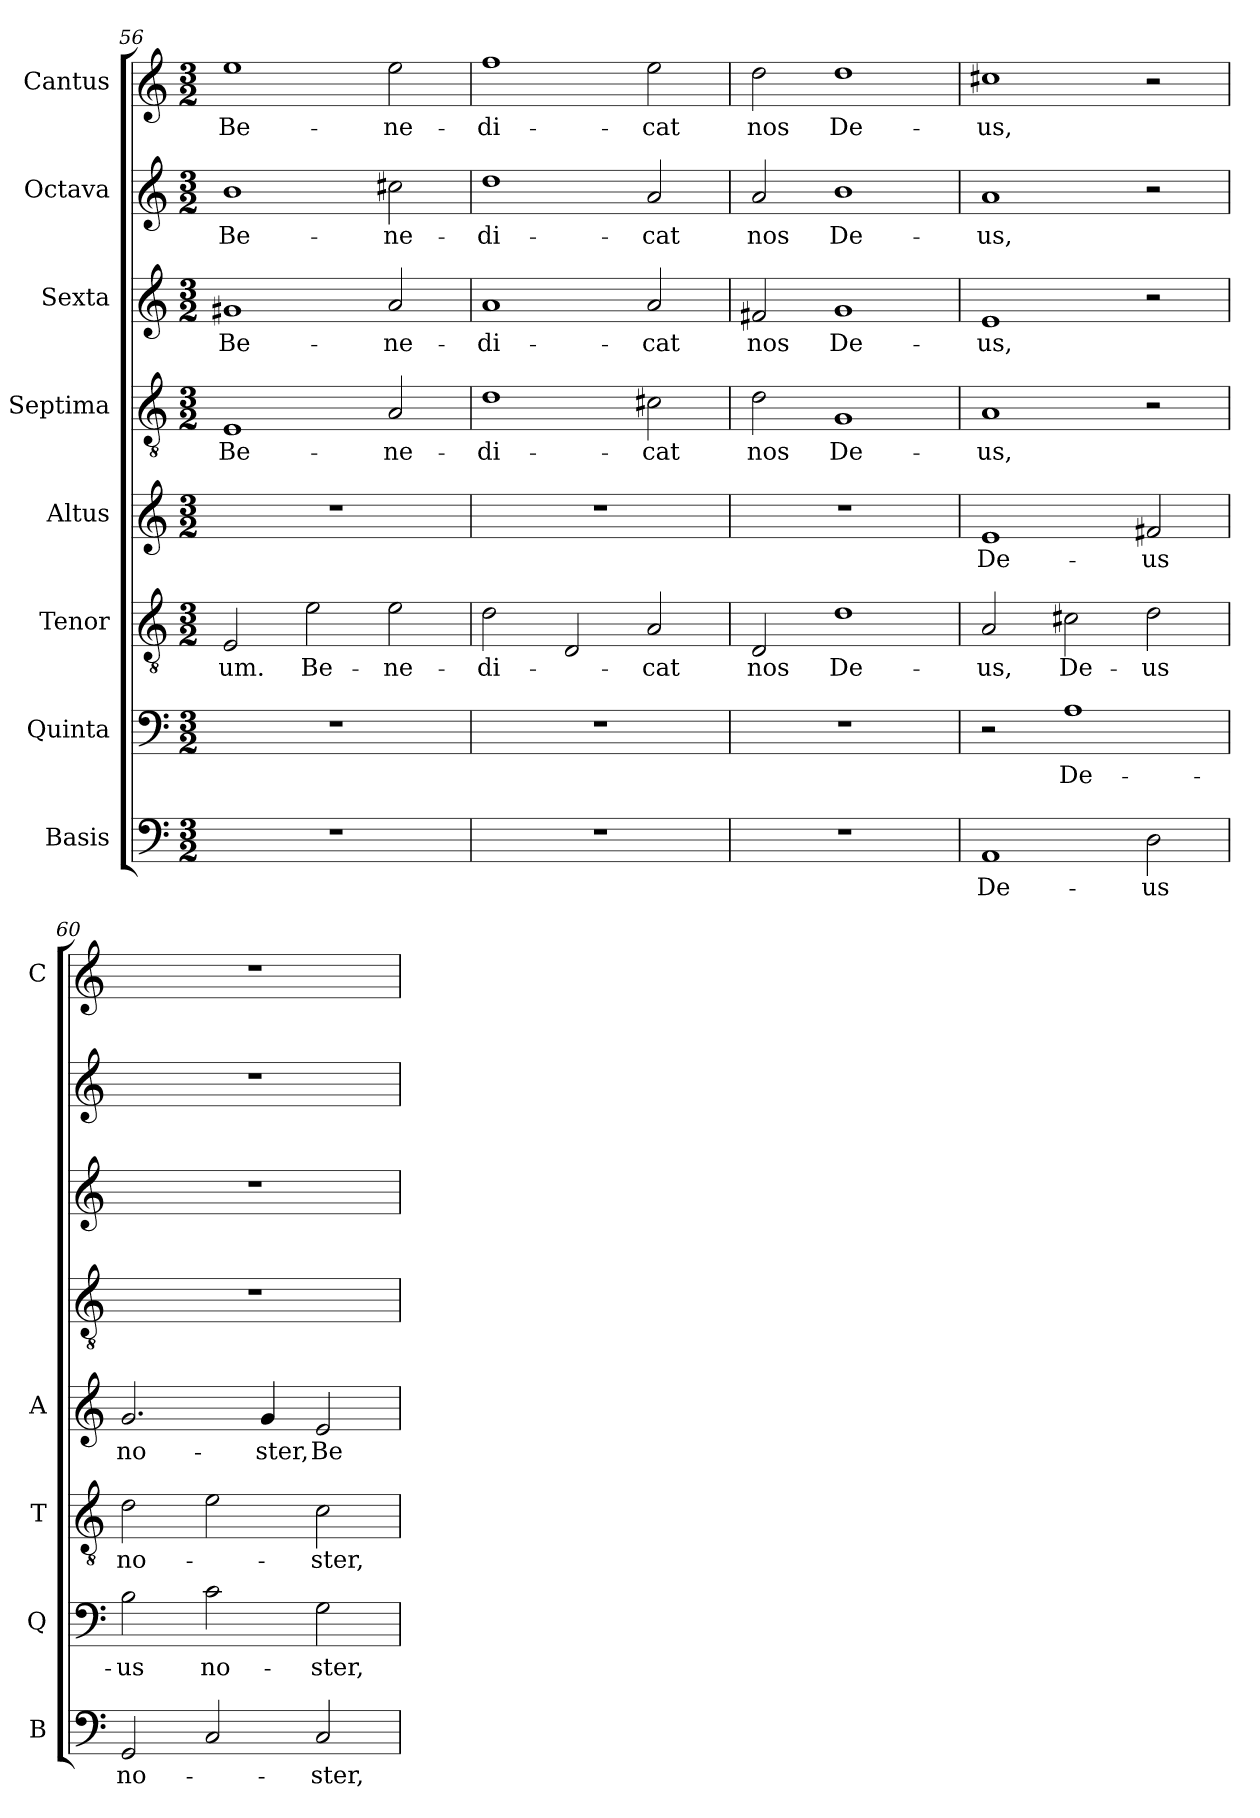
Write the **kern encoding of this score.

**kern	**text	**kern	**text	**kern	**text	**kern	**text	**kern	**text	**kern	**text	**kern	**text	**kern	**text
*part8	*part8	*part7	*part7	*part6	*part6	*part5	*part5	*part4	*part4	*part3	*part3	*part2	*part2	*part1	*part1
*staff8	*staff8	*staff7	*staff7	*staff6	*staff6	*staff5	*staff5	*staff4	*staff4	*staff3	*staff3	*staff2	*staff2	*staff1	*staff1
*I"Basis	*	*I"Quinta	*	*I"Tenor	*	*I"Altus	*	*I"Septima	*	*I"Sexta	*	*I"Octava	*	*I"Cantus	*
*I'B	*	*I'Q	*	*I'T	*	*I'A	*	*	*	*	*	*	*	*I'C	*
!!LO:PB:g=z
*clefF4	*	*clefF4	*	*clefGv2	*	*clefG2	*	*clefGv2	*	*clefG2	*	*clefG2	*	*clefG2	*
*k[]	*	*k[]	*	*k[]	*	*k[]	*	*k[]	*	*k[]	*	*k[]	*	*k[]	*
*C:	*	*C:	*	*C:	*	*C:	*	*C:	*	*C:	*	*C:	*	*C:	*
*M3/2	*	*M3/2	*	*M3/2	*	*M3/2	*	*M3/2	*	*M3/2	*	*M3/2	*	*M3/2	*
=56	=56	=56	=56	=56	=56	=56	=56	=56	=56	=56	=56	=56	=56	=56	=56
!	!	!	!	!	!LO:LY:b	!	!	!	!LO:LY:b	!	!LO:LY:b	!	!LO:LY:b	!	!LO:LY:b
1.r	.	1.r	.	2E/	-um.	1.r	.	1E	Be-	1g#X	Be-	1b	Be-	1ee	Be-
!	!	!	!	!	!LO:LY:b	!	!	!	!	!	!	!	!	!	!
.	.	.	.	2e\	Be-	.	.	.	.	.	.	.	.	.	.
!	!	!	!	!	!LO:LY:b	!	!	!	!LO:LY:b	!	!LO:LY:b	!	!LO:LY:b	!	!LO:LY:b
.	.	.	.	2e\	-ne-	.	.	2A/	-ne-	2a/	-ne-	2cc#X\	-ne-	2ee\	-ne-
=57	=57	=57	=57	=57	=57	=57	=57	=57	=57	=57	=57	=57	=57	=57	=57
!	!	!	!	!	!LO:LY:b	!	!	!	!LO:LY:b	!	!LO:LY:b	!	!LO:LY:b	!	!LO:LY:b
1.r	.	1.r	.	2d\	-di-	1.r	.	1d	-di-	1a	-di-	1dd	-di-	1ff	-di-
.	.	.	.	2D/	.	.	.	.	.	.	.	.	.	.	.
!	!	!	!	!	!LO:LY:b	!	!	!	!LO:LY:b	!	!LO:LY:b	!	!LO:LY:b	!	!LO:LY:b
.	.	.	.	2A/	-cat	.	.	2c#X\	-cat	2a/	-cat	2a/	-cat	2ee\	-cat
=58	=58	=58	=58	=58	=58	=58	=58	=58	=58	=58	=58	=58	=58	=58	=58
!	!	!	!	!	!LO:LY:b	!	!	!	!LO:LY:b	!	!LO:LY:b	!	!LO:LY:b	!	!LO:LY:b
1.r	.	1.r	.	2D/	nos	1.r	.	2d\	nos	2f#X/	nos	2a/	nos	2dd\	nos
!	!	!	!	!	!LO:LY:b	!	!	!	!LO:LY:b	!	!LO:LY:b	!	!LO:LY:b	!	!LO:LY:b
.	.	.	.	1d	De-	.	.	1G	De-	1g	De-	1b	De-	1dd	De-
=59	=59	=59	=59	=59	=59	=59	=59	=59	=59	=59	=59	=59	=59	=59	=59
!	!LO:LY:b	!	!	!	!LO:LY:b	!	!LO:LY:b	!	!LO:LY:b	!	!LO:LY:b	!	!LO:LY:b	!	!LO:LY:b
1AA	De-	2r	.	2A/	-us,	1e	De-	1A	-us,	1e	-us,	1a	-us,	1cc#X	-us,
!	!	!	!LO:LY:b	!	!LO:LY:b	!	!	!	!	!	!	!	!	!	!
.	.	1A	De-	2c#X\	De-	.	.	.	.	.	.	.	.	.	.
!	!LO:LY:b	!	!	!	!LO:LY:b	!	!LO:LY:b	!	!	!	!	!	!	!	!
2D\	-us	.	.	2d\	-us	2f#X/	-us	2r	.	2r	.	2r	.	2r	.
=60	=60	=60	=60	=60	=60	=60	=60	=60	=60	=60	=60	=60	=60	=60	=60
!	!LO:LY:b	!	!LO:LY:b	!	!LO:LY:b	!	!LO:LY:b	!	!	!	!	!	!	!	!
2GG/	no-	2B\	-us	2d\	no-	2.g/	no-	1.r	.	1.r	.	1.r	.	1.r	.
!	!	!	!LO:LY:b	!	!	!	!	!	!	!	!	!	!	!	!
2C/	.	2c\	no-	2e\	.	.	.	.	.	.	.	.	.	.	.
!	!	!	!	!	!	!	!LO:LY:b	!	!	!	!	!	!	!	!
.	.	.	.	.	.	4g/	-ster,	.	.	.	.	.	.	.	.
!	!LO:LY:b	!	!LO:LY:b	!	!LO:LY:b	!	!LO:LY:b	!	!	!	!	!	!	!	!
2C/	-ster,	2G\	-ster,	2c\	-ster,	2e/	Be-	.	.	.	.	.	.	.	.
=	=	=	=	=	=	=	=	=	=	=	=	=	=	=	=
*-	*-	*-	*-	*-	*-	*-	*-	*-	*-	*-	*-	*-	*-	*-	*-
